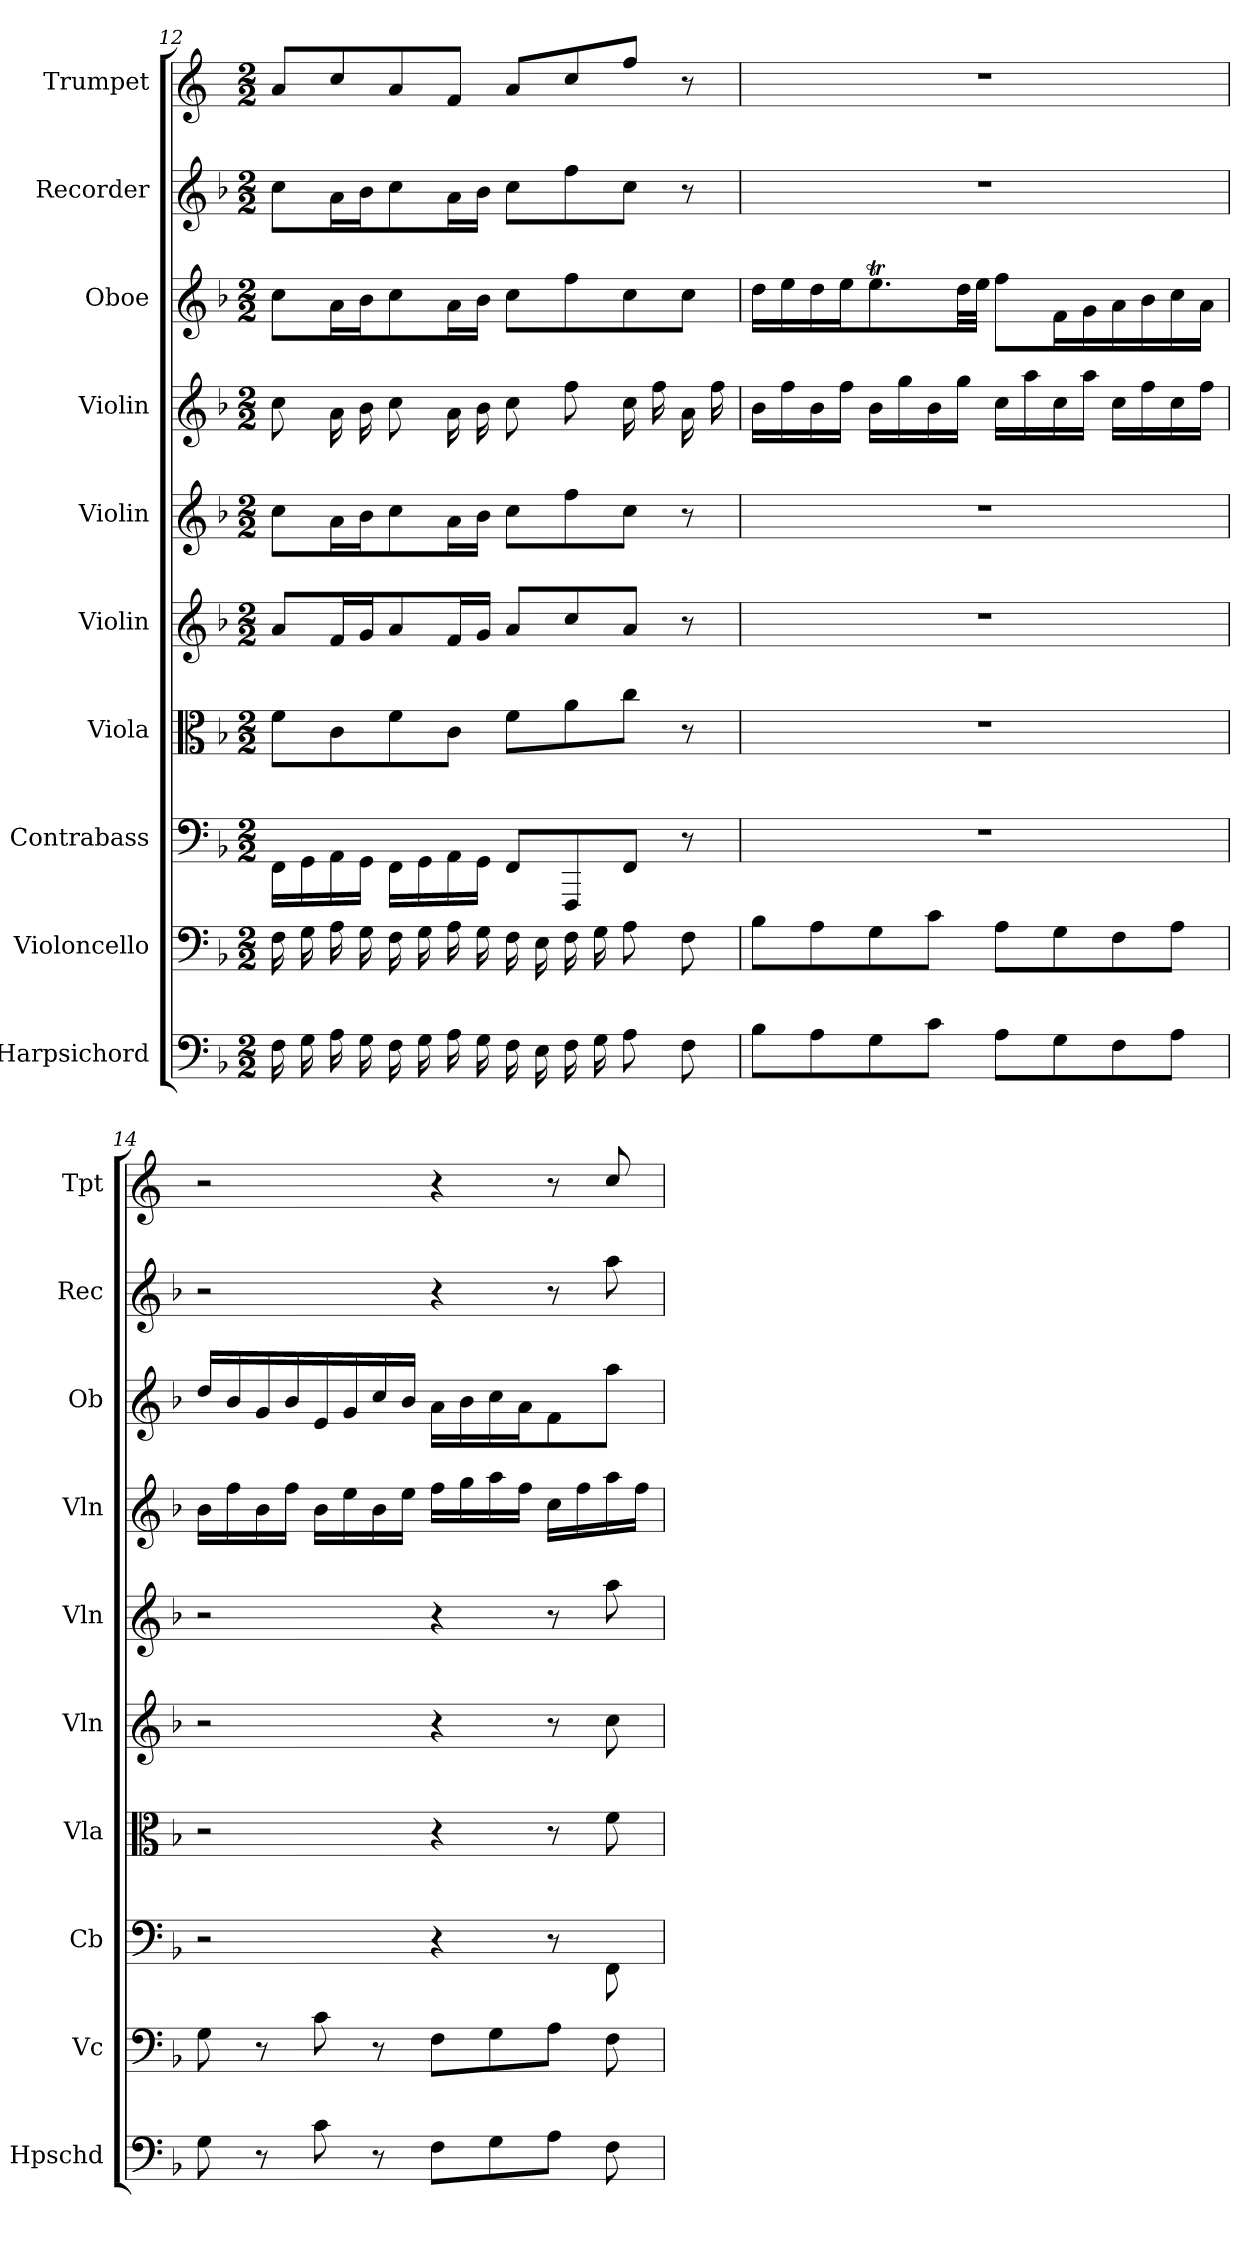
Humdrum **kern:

**kern	**kern	**kern	**kern	**kern	**kern	**kern	**kern	**kern	**kern
*part10	*part9	*part8	*part7	*part6	*part5	*part4	*part3	*part2	*part1
*staff10	*staff9	*staff8	*staff7	*staff6	*staff5	*staff4	*staff3	*staff2	*staff1
*I"Harpsichord	*I"Violoncello	*I"Contrabass	*I"Viola	*I"Violin	*I"Violin	*I"Violin	*I"Oboe	*I"Recorder	*I"Trumpet
*I'Hpschd	*I'Vc	*I'Cb	*I'Vla	*I'Vln	*I'Vln	*I'Vln	*I'Ob	*I'Rec	*I'Tpt
*clefF4	*clefF4	*clefF4	*clefC3	*clefG2	*clefG2	*clefG2	*clefG2	*clefG2	*clefG2
*	*	*ITrd7c12	*	*	*	*	*	*	*ITrd1c2
*k[b-]	*k[b-]	*k[b-]	*k[b-]	*k[b-]	*k[b-]	*k[b-]	*k[b-]	*k[b-]	*k[b-e-]
*F:	*F:	*F:	*F:	*F:	*F:	*F:	*F:	*F:	*B-:
*M2/2	*M2/2	*M2/2	*M2/2	*M2/2	*M2/2	*M2/2	*M2/2	*M2/2	*M2/2
=12	=12	=12	=12	=12	=12	=12	=12	=12	=12
16F\	16F\	16FFF\LL	8f\L	8a/L	8cc\L	8cc\	8cc\L	8cc\L	8g/L
16G\	16G\	16GGG\	.	.	.	.	.	.	.
16A\	16A\	16AAA\	8c\	16f/L	16a\L	16a\	16a\L	16a\L	8b-/
16G\	16G\	16GGG\JJ	.	16g/J	16b-\J	16b-\	16b-\J	16b-\J	.
16F\	16F\	16FFF\LL	8f\	8a/	8cc\	8cc\	8cc\	8cc\	8g/
16G\	16G\	16GGG\	.	.	.	.	.	.	.
16A\	16A\	16AAA\	8c\J	16f/L	16a\L	16a\	16a\L	16a\L	8e-/J
16G\	16G\	16GGG\JJ	.	16g/JJ	16b-\JJ	16b-\	16b-\JJ	16b-\JJ	.
16F\	16F\	8FFF/L	8f\L	8a/L	8cc\L	8cc\	8cc\L	8cc\L	8g/L
16E\	16E\	.	.	.	.	.	.	.	.
16F\	16F\	8FFFF/	8a\	8cc/	8ff\	8ff\	8ff\	8ff\	8b-/
16G\	16G\	.	.	.	.	.	.	.	.
8A\	8A\	8FFF/J	8cc\J	8a/J	8cc\J	16cc\	8cc\	8cc\J	8ee-/J
.	.	.	.	.	.	16ff\	.	.	.
8F\	8F\	8r	8r	8r	8r	16a\	8cc\J	8r	8r
.	.	.	.	.	.	16ff\	.	.	.
=13	=13	=13	=13	=13	=13	=13	=13	=13	=13
8B-\L	8B-\L	1r	1r	1r	1r	16b-\LL	16dd\LL	1r	1r
.	.	.	.	.	.	16ff\	16ee\	.	.
8A\	8A\	.	.	.	.	16b-\	16dd\	.	.
.	.	.	.	.	.	16ff\JJ	16ee\J	.	.
8G\	8G\	.	.	.	.	16b-\LL	8.eet\	.	.
.	.	.	.	.	.	16gg\	.	.	.
8c\J	8c\J	.	.	.	.	16b-\	.	.	.
.	.	.	.	.	.	16gg\JJ	32dd\LL	.	.
.	.	.	.	.	.	.	32ee\JJJ	.	.
8A\L	8A\L	.	.	.	.	16cc\LL	8ff\L	.	.
.	.	.	.	.	.	16aa\	.	.	.
8G\	8G\	.	.	.	.	16cc\	16f\L	.	.
.	.	.	.	.	.	16aa\JJ	16g\	.	.
8F\	8F\	.	.	.	.	16cc\LL	16a\	.	.
.	.	.	.	.	.	16ff\	16b-\	.	.
8A\J	8A\J	.	.	.	.	16cc\	16cc\	.	.
.	.	.	.	.	.	16ff\JJ	16a\JJ	.	.
=14	=14	=14	=14	=14	=14	=14	=14	=14	=14
8G\	8G\	2r	2r	2r	2r	16b-\LL	16dd/LL	2r	2r
.	.	.	.	.	.	16ff\	16b-/	.	.
8r	8r	.	.	.	.	16b-\	16g/	.	.
.	.	.	.	.	.	16ff\JJ	16b-/	.	.
8c\	8c\	.	.	.	.	16b-\LL	16e/	.	.
.	.	.	.	.	.	16ee\	16g/	.	.
8r	8r	.	.	.	.	16b-\	16cc/	.	.
.	.	.	.	.	.	16ee\JJ	16b-/JJ	.	.
8F\L	8F\L	4r	4r	4r	4r	16ff\LL	16a\LL	4r	4r
.	.	.	.	.	.	16gg\	16b-\	.	.
8G\	8G\	.	.	.	.	16aa\	16cc\	.	.
.	.	.	.	.	.	16ff\JJ	16a\J	.	.
8A\J	8A\J	8r	8r	8r	8r	16cc\LL	8f\	8r	8r
.	.	.	.	.	.	16ff\	.	.	.
8F\	8F\	8FFF\	8f\	8cc\	8aa\	16aa\	8aa\J	8aa\	8b-/
.	.	.	.	.	.	16ff\JJ	.	.	.
=	=	=	=	=	=	=	=	=	=
*-	*-	*-	*-	*-	*-	*-	*-	*-	*-
